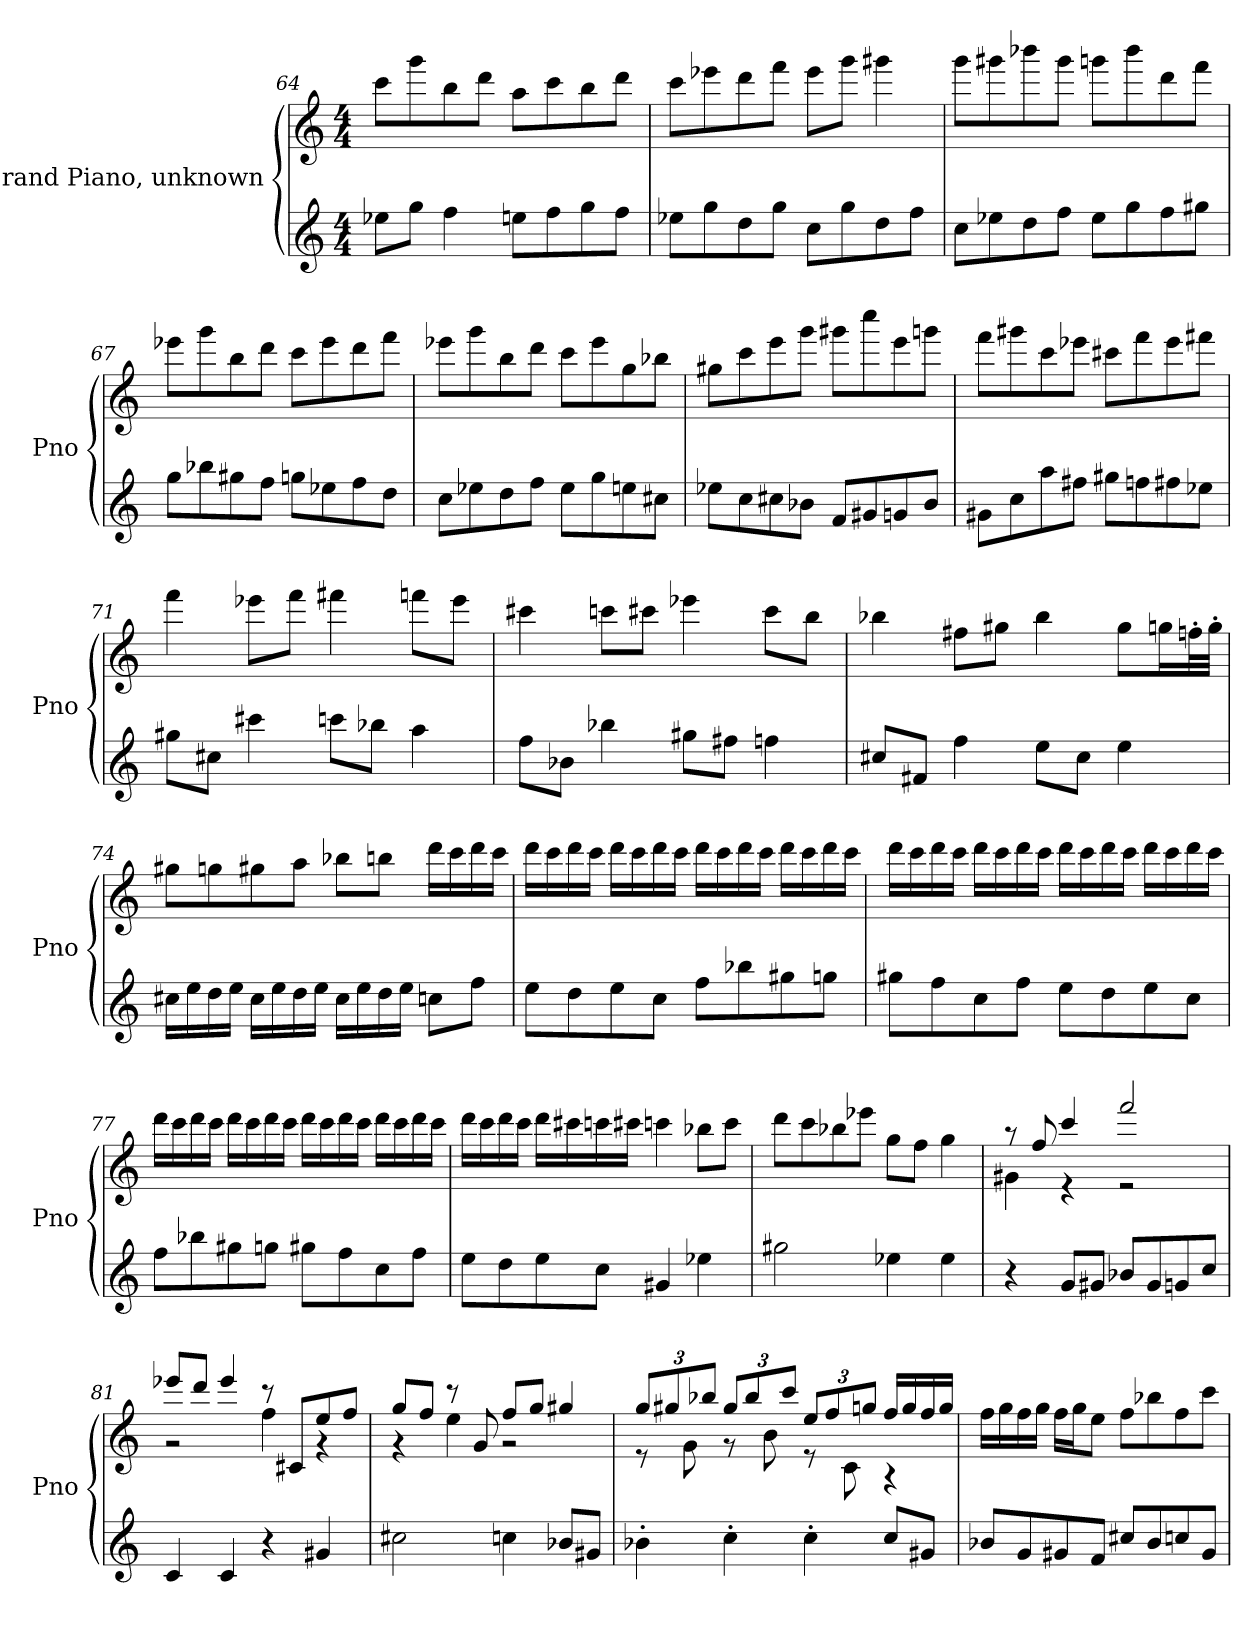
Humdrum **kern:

**kern	**kern
*part1	*part1
*staff2	*staff1
*I"Grand Piano, unknown	*
*I'Pno	*
!!LO:PB:g=z
*clefG2	*clefG2
*k[]	*k[]
*M4/4	*M4/4
=64	=64
8ee-X\L	8ccc\L
8gg\J	8ggg\
4ff\	8bb\
.	8ddd\J
8een\L	8aa\L
8ff\	8ccc\
8gg\	8bb\
8ff\J	8ddd\J
=65	=65
8ee-X\L	8ccc\L
8gg\	8eee-X\
8dd\	8ddd\
8gg\J	8fff\J
8cc\L	8eee-\L
8gg\	8ggg\J
8dd\	4ggg#X\
8ff\J	.
=66	=66
8cc\L	8ggg\L
8ee-X\	8ggg#X\
8dd\	8bbb-X\
8ff\J	8ggg#\J
8ee-\L	8gggn\L
8gg\	8bbb-\
8ff\	8ddd\
8gg#X\J	8fff\J
!!LO:LB:g=z
=67	=67
8gg\L	8eee-X\L
8bb-X\	8ggg\
8gg#X\	8bb\
8ff\J	8ddd\J
8ggn\L	8ccc\L
8ee-X\	8eee-\
8ff\	8ddd\
8dd\J	8fff\J
=68	=68
8cc\L	8eee-X\L
8ee-X\	8ggg\
8dd\	8bb\
8ff\J	8ddd\J
8ee-\L	8ccc\L
8gg\	8eee-\
8een\	8gg\
8cc#X\J	8bb-X\J
=69	=69
8ee-X\L	8gg#X\L
8cc\	8ccc\
8cc#X\	8eee\
8b-X\J	8ggg\J
8f/L	8ggg#X\L
8g#X/	8cccc\
8gn/	8eee\
8b-/J	8gggn\J
!!LO:LB:g=z
=70	=70
8g#X\L	8fff\L
8cc\	8ggg#X\
8aa\	8ccc\
8ff#X\J	8eee-X\J
8gg#X\L	8ccc#X\L
8ffn\	8fff\
8ff#X\	8eee-\
8ee-X\J	8fff#X\J
=71	=71
8gg#X\L	4fff\
8cc#X\J	.
4ccc#X\	8eee-X\L
.	8fff\J
8cccn\L	4fff#X\
8bb-X\J	.
4aa\	8fffn\L
.	8eee-\J
=72	=72
8ff\L	4ccc#X\
8b-X\J	.
4bb-X\	8cccn\L
.	8ccc#X\J
8gg#X\L	4eee-X\
8ff#X\J	.
4ffn\	8ccc#\L
.	8bb\J
!!LO:LB:g=z
=73	=73
8cc#X/L	4bb-X\
8f#X/J	.
4ff\	8ff#X\L
.	8gg#X\J
8ee\L	4bb-\
8cc#\J	.
4ee\	8gg#\L
.	16ggn\L
.	32ffn'\L
.	32gg'\JJJ
=74	=74
16cc#X\LL	8gg#X\L
16ee\	.
16dd\	8ggn\
16ee\JJ	.
16cc#\LL	8gg#X\
16ee\	.
16dd\	8aa\J
16ee\JJ	.
16cc#\LL	8bb-X\L
16ee\	.
16dd\	8bbn\J
16ee\JJ	.
8ccn\L	16ddd\LL
.	16ccc\
8ff\J	16ddd\
.	16ccc\JJ
!!LO:LB:g=z
=75	=75
8ee\L	16ddd\LL
.	16ccc\
8dd\	16ddd\
.	16ccc\JJ
8ee\	16ddd\LL
.	16ccc\
8cc\J	16ddd\
.	16ccc\JJ
8ff\L	16ddd\LL
.	16ccc\
8bb-X\	16ddd\
.	16ccc\JJ
8gg#X\	16ddd\LL
.	16ccc\
8ggn\J	16ddd\
.	16ccc\JJ
=76	=76
8gg#X\L	16ddd\LL
.	16ccc\
8ff\	16ddd\
.	16ccc\JJ
8cc\	16ddd\LL
.	16ccc\
8ff\J	16ddd\
.	16ccc\JJ
8ee\L	16ddd\LL
.	16ccc\
8dd\	16ddd\
.	16ccc\JJ
8ee\	16ddd\LL
.	16ccc\
8cc\J	16ddd\
.	16ccc\JJ
!!LO:LB:g=z
=77	=77
8ff\L	16ddd\LL
.	16ccc\
8bb-X\	16ddd\
.	16ccc\JJ
8gg#X\	16ddd\LL
.	16ccc\
8ggn\J	16ddd\
.	16ccc\JJ
8gg#X\L	16ddd\LL
.	16ccc\
8ff\	16ddd\
.	16ccc\JJ
8cc\	16ddd\LL
.	16ccc\
8ff\J	16ddd\
.	16ccc\JJ
=78	=78
8ee\L	16ddd\LL
.	16ccc\
8dd\	16ddd\
.	16ccc\JJ
8ee\	16ddd\LL
.	16ccc#X\
8cc\J	16cccn\
.	16ccc#X\JJ
4g#X/	4cccn\
4ee-X\	8bb-X\L
.	8ccc\J
!!LO:PB:g=z
=79	=79
2gg#X\	8ddd\L
.	8ccc\
.	8bb-X\
.	8eee-X\J
4ee-X\	8gg\L
.	8ff\J
4ee-\	4gg\
=80	=80
*	*^
4r	8r	4g#X\
.	8ff/	.
8g/L	4ccc/	4r
8g#X/J	.	.
8b-X/L	2fff/	2r
8g#/	.	.
8gn/	.	.
8cc/J	.	.
=81	=81	=81
4c/	8eee-X/L	2r
.	8ddd/J	.
4c/	4eee-/	.
4r	8r	4ff\
.	8c#X/L	.
4g#X/	8ee/	4r
.	8ff/J	.
=82	=82	=82
2cc#X\	8gg/L	4r
.	8ff/J	.
.	8r	4ee\
.	8g/	.
4ccn\	8ff/L	2r
.	8gg/J	.
8b-X/L	4gg#X/	.
8g#X/J	.	.
!!LO:LB:g=z	!!
=83	=83	=83
*	*Xbrackettup	*
4b-X'\	12gg/L	8r
.	12gg#X/	.
.	.	8g\
.	12bb-X/J	.
4cc'\	12gg#/L	8r
.	12bb-/	.
.	.	8b\
.	12ccc/J	.
4cc'\	12ee/L	8r
.	12ff/	.
.	.	8c\
.	12ggn/J	.
8cc/L	16ff/LL	4r
.	16gg/	.
8g#X/J	16ff/	.
.	16gg/JJ	.
*	*v	*v
=84	=84
8b-X/L	16ff\LL
.	16gg\
8g/	16ff\
.	16gg\JJ
8g#X/	16ff\LL
.	16gg\J
8f/J	8ee\J
8cc#X/L	8ff\L
8b-/	8bb-X\
8ccn/	8ff\
8g#/J	8ccc\J
=	=
*-	*-
